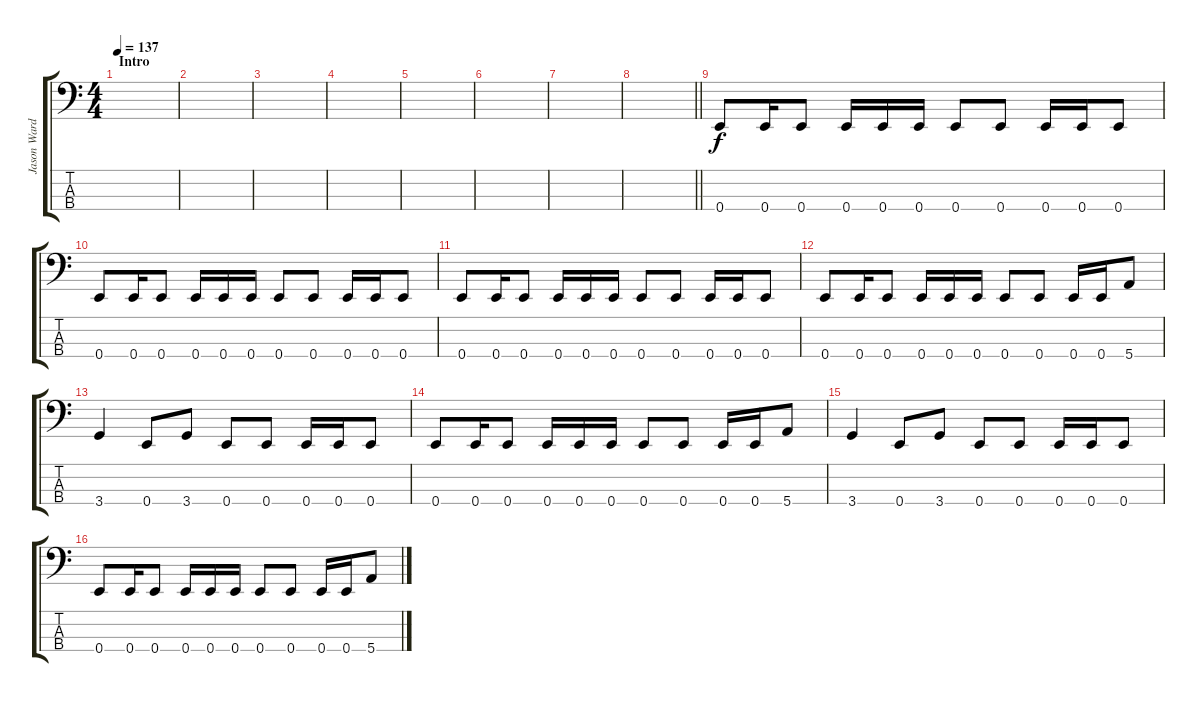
\track ("Jason Ward" "Jason Ward") {instrument electricbassfinger}
\staff {score tabs}
\tuning (G2 D2 A1 E1) {hide}
\ts (4 4)
\section ("" "Intro")
\tempo 137
\clef f4
\ks c
|
|
|
|
|
|
|
\barLineRight lightlight
|
0.4.8 0.4.16 0.4.8 0.4.16 0.4.16 0.4.16 0.4.8 0.4.8 0.4.16 0.4.16 0.4.8 |
0.4.8 0.4.16 0.4.8 0.4.16 0.4.16 0.4.16 0.4.8 0.4.8 0.4.16 0.4.16 0.4.8 |
0.4.8 0.4.16 0.4.8 0.4.16 0.4.16 0.4.16 0.4.8 0.4.8 0.4.16 0.4.16 0.4.8 |
0.4.8 0.4.16 0.4.8 0.4.16 0.4.16 0.4.16 0.4.8 0.4.8 0.4.16 0.4.16 5.4.8 |
3.4.4 0.4.8 3.4.8 0.4.8 0.4.8 0.4.16 0.4.16 0.4.8 |
0.4.8 0.4.16 0.4.8 0.4.16 0.4.16 0.4.16 0.4.8 0.4.8 0.4.16 0.4.16 5.4.8 |
3.4.4 0.4.8 3.4.8 0.4.8 0.4.8 0.4.16 0.4.16 0.4.8 |
0.4.8 0.4.16 0.4.8 0.4.16 0.4.16 0.4.16 0.4.8 0.4.8 0.4.16 0.4.16 5.4.8
